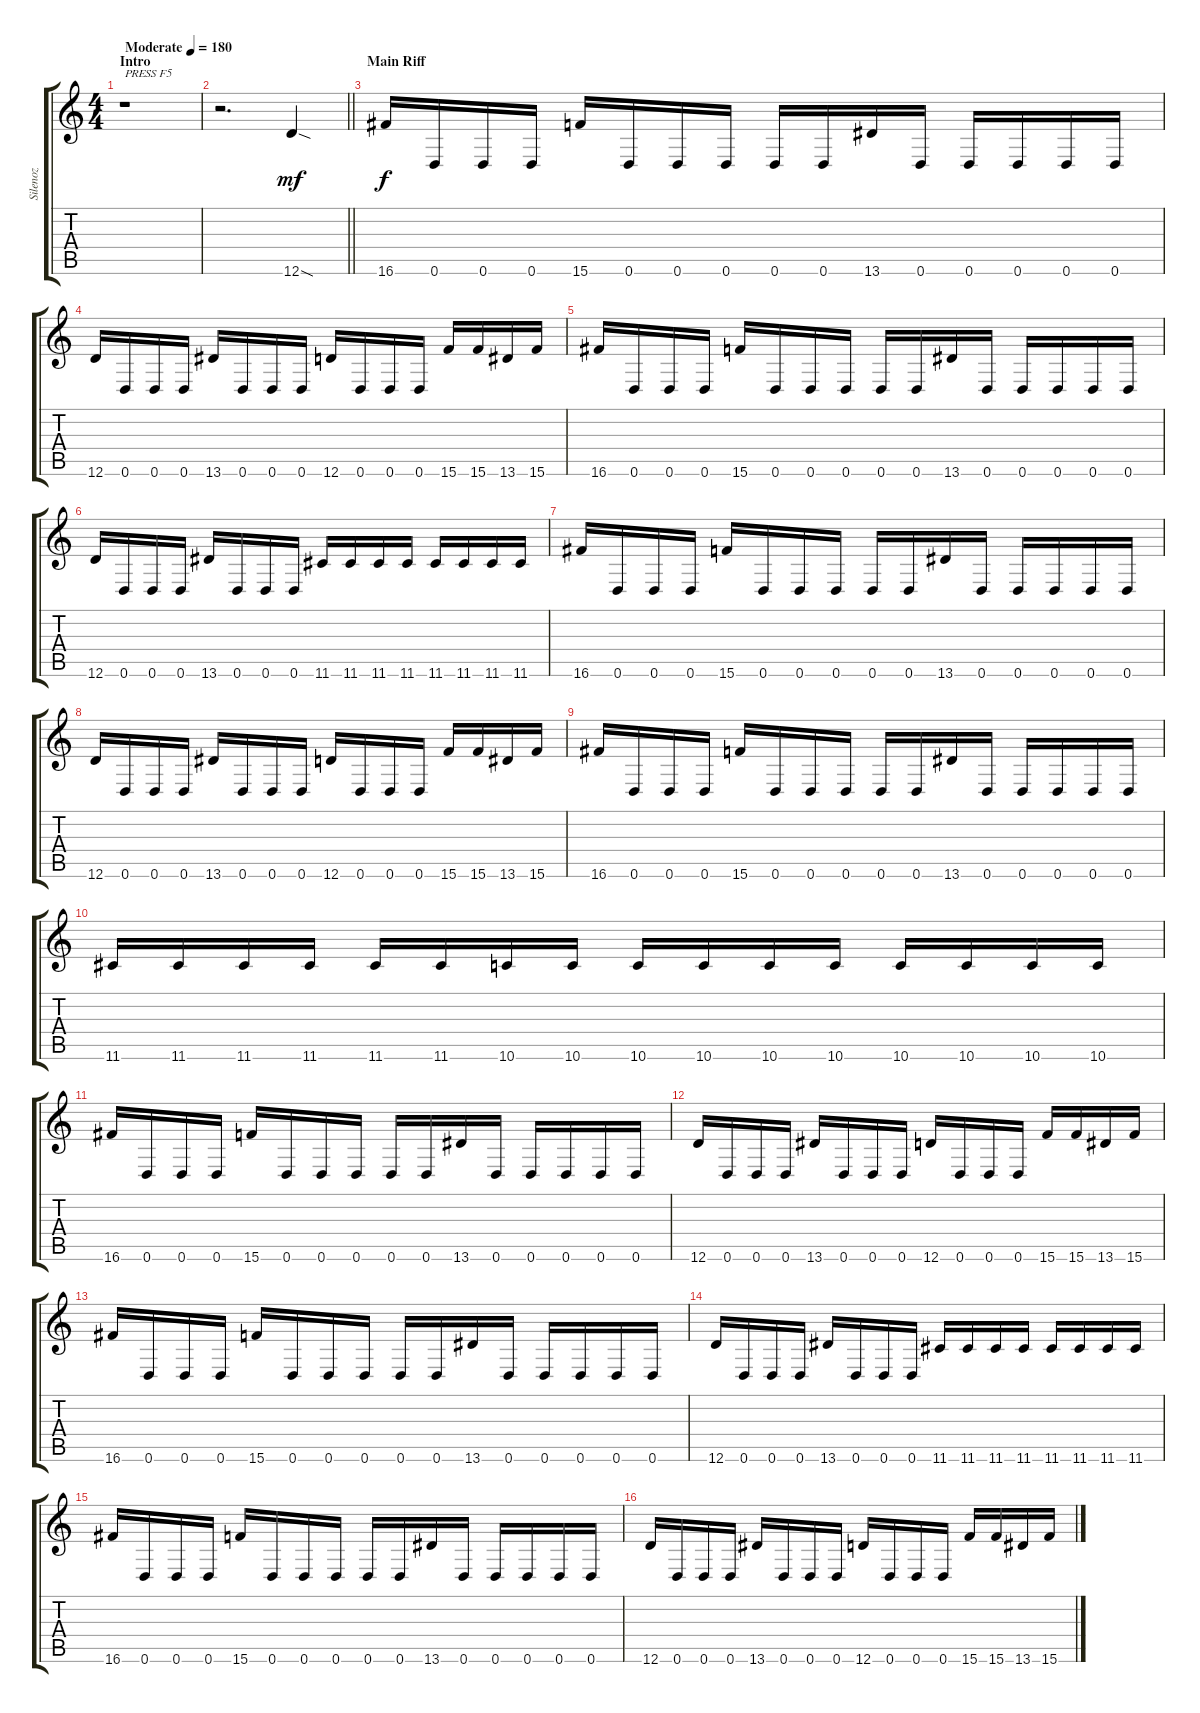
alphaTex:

\track ("Silenoz" "Silenoz") {instrument distortionguitar}
\staff {score tabs}
\tuning (D4 A3 F3 C3 G2 D2) {hide}
\ts (4 4)
\section ("" "Intro")
\tempo (180 "Moderate")
\clef g2
\ks c
r.1{txt "PRESS F5" dy mf instrument distortionguitar} |
\barLineRight lightlight
r.2{d} 12.6{sod}.4 |
\section ("" "Main Riff")
16.6.16{dy f} 0.6.16 0.6.16 0.6.16 15.6.16 0.6.16 0.6.16 0.6.16 0.6.16 0.6.16 13.6.16 0.6.16 0.6.16 0.6.16 0.6.16 0.6.16 |
12.6.16 0.6.16 0.6.16 0.6.16 13.6.16 0.6.16 0.6.16 0.6.16 12.6.16 0.6.16 0.6.16 0.6.16 15.6.16 15.6.16 13.6.16 15.6.16 |
16.6.16 0.6.16 0.6.16 0.6.16 15.6.16 0.6.16 0.6.16 0.6.16 0.6.16 0.6.16 13.6.16 0.6.16 0.6.16 0.6.16 0.6.16 0.6.16 |
12.6.16 0.6.16 0.6.16 0.6.16 13.6.16 0.6.16 0.6.16 0.6.16 11.6.16 11.6.16 11.6.16 11.6.16 11.6.16 11.6.16 11.6.16 11.6.16 |
16.6.16 0.6.16 0.6.16 0.6.16 15.6.16 0.6.16 0.6.16 0.6.16 0.6.16 0.6.16 13.6.16 0.6.16 0.6.16 0.6.16 0.6.16 0.6.16 |
12.6.16 0.6.16 0.6.16 0.6.16 13.6.16 0.6.16 0.6.16 0.6.16 12.6.16 0.6.16 0.6.16 0.6.16 15.6.16 15.6.16 13.6.16 15.6.16 |
16.6.16 0.6.16 0.6.16 0.6.16 15.6.16 0.6.16 0.6.16 0.6.16 0.6.16 0.6.16 13.6.16 0.6.16 0.6.16 0.6.16 0.6.16 0.6.16 |
11.6.16 11.6.16 11.6.16 11.6.16 11.6.16 11.6.16 10.6.16 10.6.16 10.6.16 10.6.16 10.6.16 10.6.16 10.6.16 10.6.16 10.6.16 10.6.16 |
16.6.16 0.6.16 0.6.16 0.6.16 15.6.16 0.6.16 0.6.16 0.6.16 0.6.16 0.6.16 13.6.16 0.6.16 0.6.16 0.6.16 0.6.16 0.6.16 |
12.6.16 0.6.16 0.6.16 0.6.16 13.6.16 0.6.16 0.6.16 0.6.16 12.6.16 0.6.16 0.6.16 0.6.16 15.6.16 15.6.16 13.6.16 15.6.16 |
16.6.16 0.6.16 0.6.16 0.6.16 15.6.16 0.6.16 0.6.16 0.6.16 0.6.16 0.6.16 13.6.16 0.6.16 0.6.16 0.6.16 0.6.16 0.6.16 |
12.6.16 0.6.16 0.6.16 0.6.16 13.6.16 0.6.16 0.6.16 0.6.16 11.6.16 11.6.16 11.6.16 11.6.16 11.6.16 11.6.16 11.6.16 11.6.16 |
16.6.16 0.6.16 0.6.16 0.6.16 15.6.16 0.6.16 0.6.16 0.6.16 0.6.16 0.6.16 13.6.16 0.6.16 0.6.16 0.6.16 0.6.16 0.6.16 |
12.6.16 0.6.16 0.6.16 0.6.16 13.6.16 0.6.16 0.6.16 0.6.16 12.6.16 0.6.16 0.6.16 0.6.16 15.6.16 15.6.16 13.6.16 15.6.16
